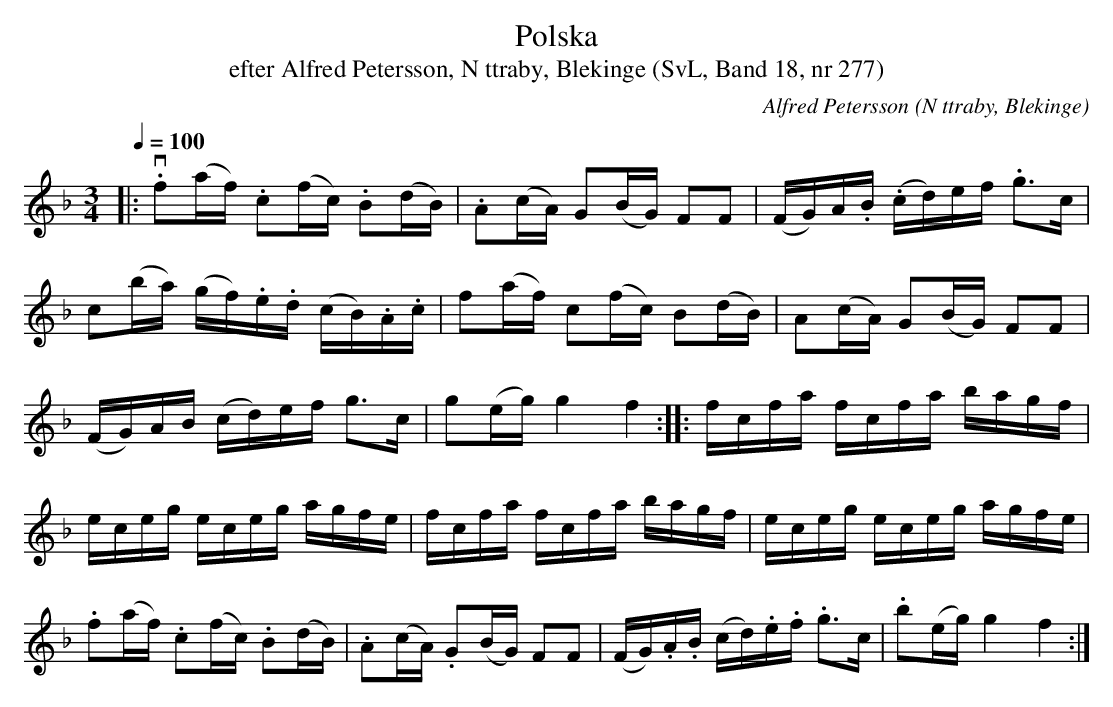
X:1
T:Polska
T:efter Alfred Petersson, N ttraby, Blekinge (SvL, Band 18, nr 277)
O:N ttraby, Blekinge
C:Alfred Petersson
M:3/4
L:1/16
Q:1/4=100
K:F
|:v.f2(af) .c2(fc) .B2(dB)|.A2(cA) G2(BG) F2F2|(FG)A.B. (cd)ef .g3c|
c2(ba) (gf).e.d (cB).A.c|f2(af) c2(fc) B2(dB)|A2(cA) G2(BG) F2F2|
(FG)AB (cd)ef g3c|g2(eg) g4 f4::fcfa fcfa bagf|
eceg eceg agfe|fcfa fcfa bagf|eceg eceg agfe|
.f2(af) .c2(fc) .B2(dB)|.A2(cA) .G2(BG) F2F2|(FG).A.B (cd).e.f .g3c|.b2(eg) g4 f4:|
